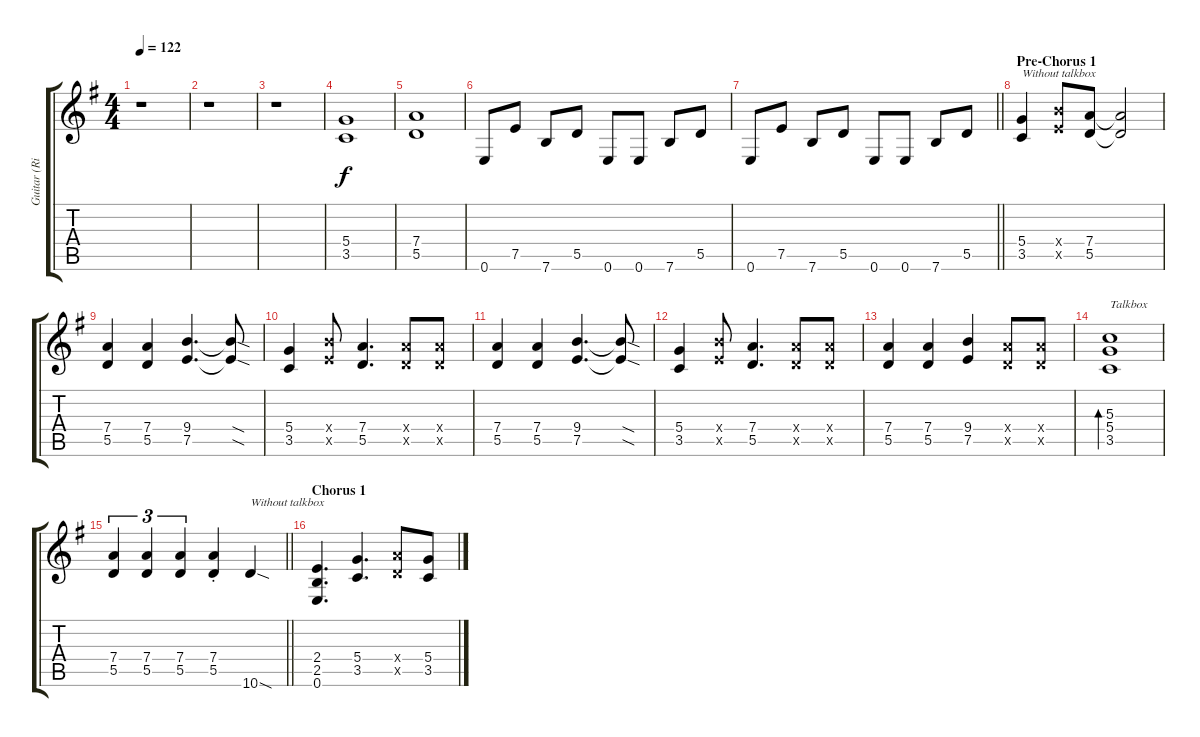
\track ("Guitar (Richie Sambora)" "Guitar (Ri") {instrument distortionguitar}
\staff {score tabs}
\tuning (E4 B3 G3 D3 A2 E2) {hide}
\ts (4 4)
\tempo 122
\clef g2
\ks eminor
r.1{dy f} |
r.1 |
r.1 |
(5.4 3.5).1 |
(7.4 5.5).1 |
0.6.8 7.5.8 7.6.8 5.5.8 0.6.8 0.6.8 7.6.8 5.5.8 |
\barLineRight lightlight
0.6.8 7.5.8 7.6.8 5.5.8 0.6.8 0.6.8 7.6.8 5.5.8 |
\section ("" "Pre-Chorus 1")
(5.4 3.5).4{txt "Without talkbox" instrument distortionguitar} (9.4{x} 7.5{x}).8 (7.4 5.5).8 (7.4{t} 5.5{t}).2 |
(7.4 5.5).4 (7.4 5.5).4 (9.4 7.5).4{d} (9.4{sod t} 7.5{sod t}).8 |
(5.4 3.5).4 (9.4{x} 7.5{x}).8 (7.4 5.5).4{d} (7.4{x} 5.5{x}).8 (7.4{x} 5.5{x}).8 |
(7.4 5.5).4 (7.4 5.5).4 (9.4 7.5).4{d} (9.4{sod t} 7.5{sod t}).8 |
(5.4 3.5).4 (9.4{x} 7.5{x}).8 (7.4 5.5).4{d} (7.4{x} 5.5{x}).8 (7.4{x} 5.5{x}).8 |
(7.4 5.5).4 (7.4 5.5).4 (9.4 7.5).4 (7.4{x} 5.5{x}).8 (7.4{x} 5.5{x}).8 |
(5.3 5.4 3.5).1{bd 120 txt "Talkbox" instrument lead6voice} |
\barLineRight lightlight
(7.4 5.5).4{tu (3 2)} (7.4 5.5).4{tu (3 2)} (7.4 5.5).4{tu (3 2)} (7.4{st} 5.5{st}).4 10.6{sod}.4{txt "Without talkbox" instrument distortionguitar} |
\section ("" "Chorus 1")
(2.4 2.5 0.6).4{d} (5.4 3.5).4{d} (7.4{x} 5.5{x}).8 (5.4 3.5).8
